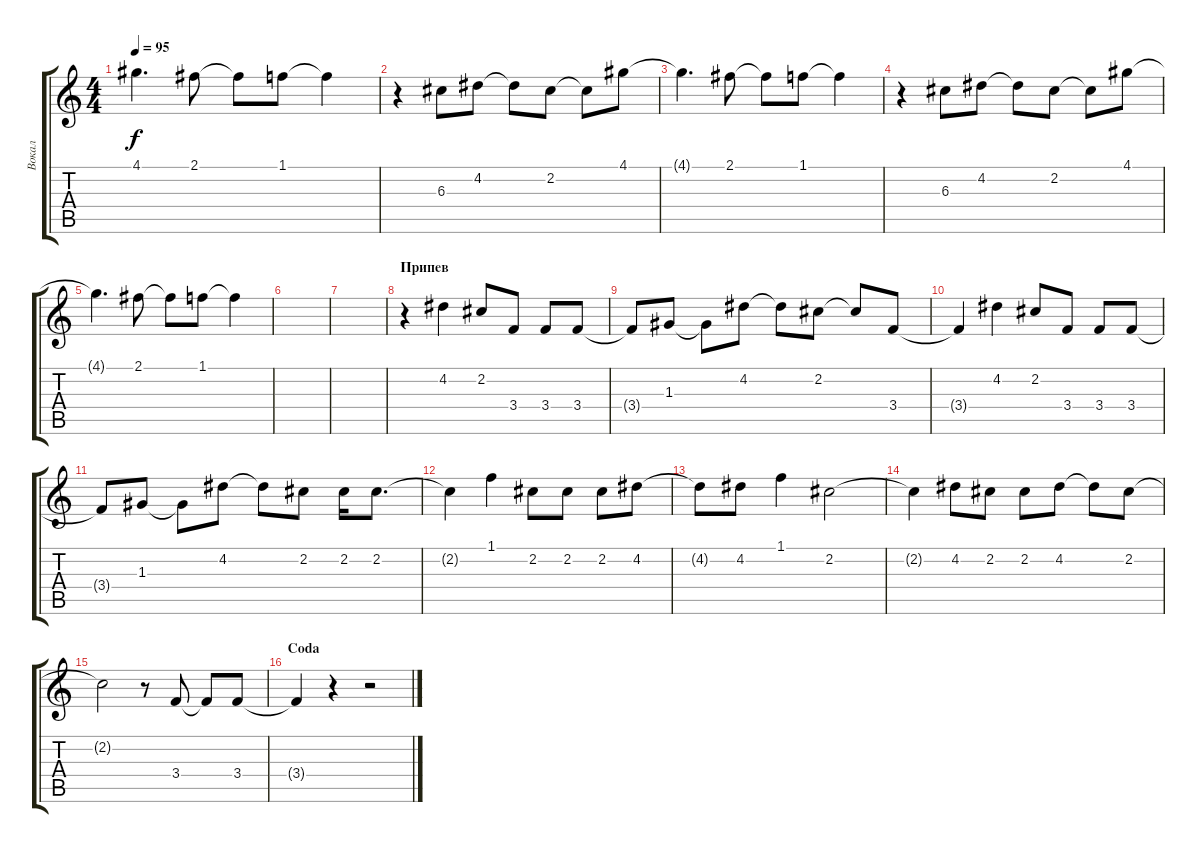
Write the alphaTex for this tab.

\track ("Вокал" "Вокал") {instrument acousticguitarsteel}
\staff {score tabs}
\tuning (E4 B3 G3 D3 A2 E2) {hide}
\ts (4 4)
\tempo 95
\clef g2
\ks c
4.1{t}.4{d dy f} 2.1.8 2.1{t}.8 1.1.8 1.1{t}.4 |
r.4 6.3.8 4.2.8 4.2{t}.8 2.2.8 2.2{t}.8 4.1.8 |
4.1{t}.4{d} 2.1.8 2.1{t}.8 1.1.8 1.1{t}.4 |
r.4 6.3.8 4.2.8 4.2{t}.8 2.2.8 2.2{t}.8 4.1.8 |
4.1{t}.4{d} 2.1.8 2.1{t}.8 1.1.8 1.1{t}.4 |
|
|
\section ("" "Припев")
r.4 4.2.4 2.2.8 3.4.8 3.4.8 3.4.8 |
3.4{t}.8 1.3.8 1.3{t}.8 4.2.8 4.2{t}.8 2.2.8 2.2{t}.8 3.4.8 |
3.4{t}.4 4.2.4 2.2.8 3.4.8 3.4.8 3.4.8 |
3.4{t}.8 1.3.8 1.3{t}.8 4.2.8 4.2{t}.8 2.2.8 2.2.16 2.2.8{d} |
2.2{t}.4 1.1.4 2.2.8 2.2.8 2.2.8 4.2.8 |
4.2{t}.8 4.2.8 1.1.4 2.2.2 |
2.2{t}.4 4.2.8 2.2.8 2.2.8 4.2.8 4.2{t}.8 2.2.8 |
2.2{t}.2 r.8 3.4.8 3.4{t}.8 3.4.8 |
\section ("" "Coda")
3.4{t}.4 r.4 r.2
